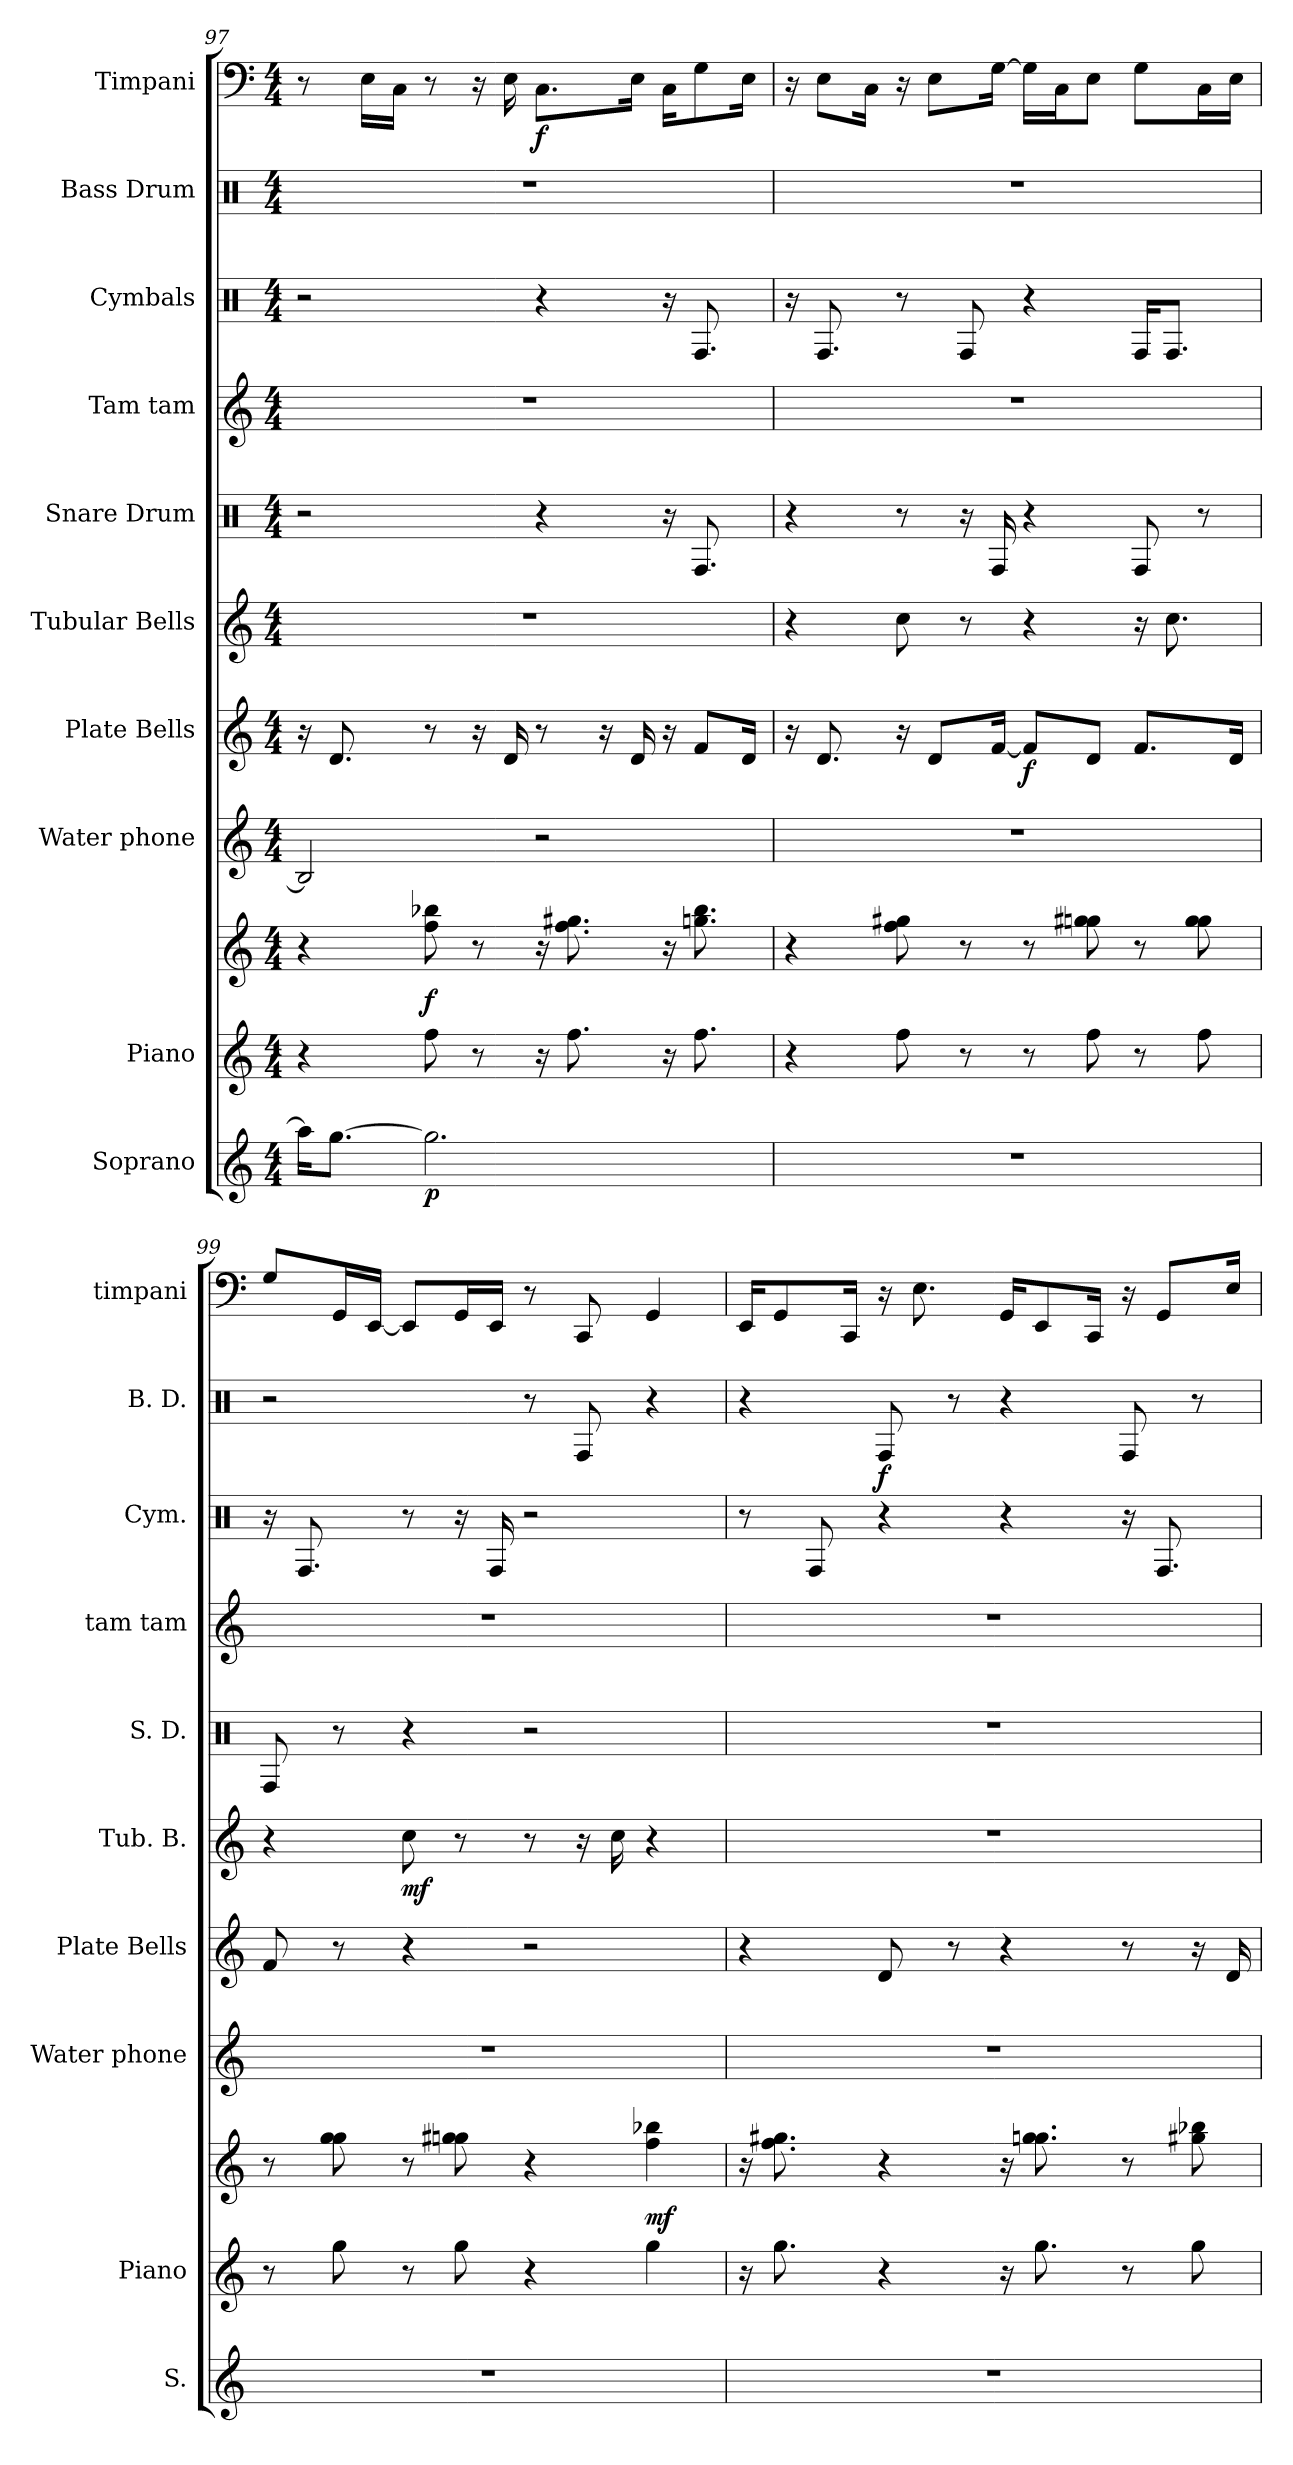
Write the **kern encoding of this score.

**kern	**dynam	**kern	**kern	**dynam	**kern	**kern	**dynam	**kern	**dynam	**kern	**kern	**kern	**kern	**dynam	**kern	**dynam
*part10	*part10	*part9	*part9	*part9	*part8	*part7	*part7	*part6	*part6	*part5	*part4	*part3	*part2	*part2	*part1	*part1
*staff11	*staff11	*staff10	*staff9	*staff9/10	*staff8	*staff7	*staff7	*staff6	*staff6	*staff5	*staff4	*staff3	*staff2	*staff2	*staff1	*staff1
*I"Soprano	*	*I"Piano	*	*	*I"Water phone	*I"Plate Bells	*	*I"Tubular Bells	*	*I"Snare Drum	*I"Tam tam	*I"Cymbals	*I"Bass Drum	*	*I"Timpani	*
*I'S.	*	*I'Piano	*	*	*I'Water phone	*I'Plate Bells	*	*I'Tub. B.	*	*I'S. D.	*I'tam tam	*I'Cym.	*I'B. D.	*	*I'timpani	*
*clefG2	*	*clefG2	*clefG2	*	*clefG2	*clefG2	*	*clefG2	*	*clefX	*clefG2	*clefX	*clefX	*	*clefF4	*
*k[]	*	*k[]	*k[]	*	*k[]	*k[]	*	*k[]	*	*k[]	*k[]	*k[]	*k[]	*	*k[]	*
*C:	*	*C:	*C:	*	*C:	*C:	*	*C:	*	*C:	*C:	*C:	*C:	*	*C:	*
*M4/4	*	*M4/4	*M4/4	*	*M4/4	*M4/4	*	*M4/4	*	*M4/4	*M4/4	*M4/4	*M4/4	*	*M4/4	*
=97	=97	=97	=97	=97	=97	=97	=97	=97	=97	=97	=97	=97	=97	=97	=97	=97
16aai\KL]	.	4r	4r	.	2Bi/]	16r	.	1r	.	2r	1r	2r	1r	.	8r	.
[8.ggi\J	.	.	.	.	.	8.di/	.	.	.	.	.	.	.	.	.	.
.	.	.	.	.	.	.	.	.	.	.	.	.	.	.	16Ei\LL	.
.	.	.	.	.	.	.	.	.	.	.	.	.	.	.	16Ci\JJ	.
2.ggi\]	p	8ffi\	8ffi\ 8bb-Xi	f	.	8r	.	.	.	.	.	.	.	.	8r	.
.	.	8r	8r	.	.	16r	.	.	.	.	.	.	.	.	16r	.
.	.	.	.	.	.	16di/	.	.	.	.	.	.	.	.	16Ei\	.
.	.	16r	16r	.	2r	8r	.	.	.	4r	.	4r	.	.	8.Ci\L	f
.	.	8.ffi\	8.ffi\ 8.gg#Xi	.	.	.	.	.	.	.	.	.	.	.	.	.
.	.	.	.	.	.	16r	.	.	.	.	.	.	.	.	.	.
.	.	.	.	.	.	16di/	.	.	.	.	.	.	.	.	16Ei\Jk	.
.	.	16r	16r	.	.	16r	.	.	.	16r	.	16r	.	.	16Ci\KL	.
.	.	8.ffi\	8.ggni\ 8.bb-i	.	.	8fi/L	.	.	.	8.RFi/	.	8.RFi/	.	.	8Gi\	.
.	.	.	.	.	.	16di/Jk	.	.	.	.	.	.	.	.	16Ei\Jk	.
=98	=98	=98	=98	=98	=98	=98	=98	=98	=98	=98	=98	=98	=98	=98	=98	=98
1r	.	4r	4r	.	1r	16r	.	4r	.	4r	1r	16r	1r	.	16r	.
.	.	.	.	.	.	8.di/	.	.	.	.	.	8.RFi/	.	.	8Ei\L	.
.	.	.	.	.	.	.	.	.	.	.	.	.	.	.	16Ci\Jk	.
.	.	8ffi\	8ffi\ 8gg#Xi	.	.	16r	.	8cci\	.	8r	.	8r	.	.	16r	.
.	.	.	.	.	.	8di/L	.	.	.	.	.	.	.	.	8Ei\L	.
.	.	8r	8r	.	.	.	.	8r	.	16r	.	8RFi/	.	.	.	.
.	.	.	.	.	.	[16fi/Jk	.	.	.	16RFi/	.	.	.	.	[16Gi\Jk	.
.	.	8r	8r	.	.	8fi/L]	f	4r	.	4r	.	4r	.	.	16Gi\LL]	.
.	.	.	.	.	.	.	.	.	.	.	.	.	.	.	16Ci\J	.
.	.	8ffi\	8gg#Xi\ 8ggni	.	.	8di/J	.	.	.	.	.	.	.	.	8Ei\J	.
.	.	8r	8r	.	.	8.fi/L	.	16r	.	8RFi/	.	16RFi/KL	.	.	8Gi\L	.
.	.	.	.	.	.	.	.	8.cci\	.	.	.	8.RFi/J	.	.	.	.
.	.	8ffi\	8ggi\ 8ggi	.	.	.	.	.	.	8r	.	.	.	.	16Ci\L	.
.	.	.	.	.	.	16di/Jk	.	.	.	.	.	.	.	.	16Ei\JJ	.
!!LO:PB:g=z
=99	=99	=99	=99	=99	=99	=99	=99	=99	=99	=99	=99	=99	=99	=99	=99	=99
1r	.	8r	8r	.	1r	8fi/	.	4r	.	8RFi/	1r	16r	2r	.	8Gi/L	.
.	.	.	.	.	.	.	.	.	.	.	.	8.RFi/	.	.	.	.
.	.	8ggi\	8ggi\ 8ggi	.	.	8r	.	.	.	8r	.	.	.	.	16GGi/L	.
.	.	.	.	.	.	.	.	.	.	.	.	.	.	.	[16EEi/JJ	.
.	.	8r	8r	.	.	4r	.	8cci\	mf	4r	.	8r	.	.	8EEi/L]	.
.	.	8ggi\	8gg#Xi\ 8ggni	.	.	.	.	8r	.	.	.	16r	.	.	16GGi/L	.
.	.	.	.	.	.	.	.	.	.	.	.	16RFi/	.	.	16EEi/JJ	.
.	.	4r	4r	.	.	2r	.	8r	.	2r	.	2r	8r	.	8r	.
.	.	.	.	.	.	.	.	16r	.	.	.	.	8RFi/	.	8CCi/	.
.	.	.	.	.	.	.	.	16cci\	.	.	.	.	.	.	.	.
.	.	4ggi\	4ffi\ 4bb-Xi	mf	.	.	.	4r	.	.	.	.	4r	.	4GGi/	.
=100	=100	=100	=100	=100	=100	=100	=100	=100	=100	=100	=100	=100	=100	=100	=100	=100
1r	.	16r	16r	.	1r	4r	.	1r	.	1r	1r	8r	4r	.	16EEi/KL	.
.	.	8.ggi\	8.ffi\ 8.gg#Xi	.	.	.	.	.	.	.	.	.	.	.	8GGi/	.
.	.	.	.	.	.	.	.	.	.	.	.	8RFi/	.	.	.	.
.	.	.	.	.	.	.	.	.	.	.	.	.	.	.	16CCi/Jk	.
.	.	4r	4r	.	.	8di/	.	.	.	.	.	4r	8RFi/	f	16r	.
.	.	.	.	.	.	.	.	.	.	.	.	.	.	.	8.Ei\	.
.	.	.	.	.	.	8r	.	.	.	.	.	.	8r	.	.	.
.	.	16r	16r	.	.	4r	.	.	.	.	.	4r	4r	.	16GGi/KL	.
.	.	8.ggi\	8.ggni\ 8.ggi	.	.	.	.	.	.	.	.	.	.	.	8EEi/	.
.	.	.	.	.	.	.	.	.	.	.	.	.	.	.	16CCi/Jk	.
.	.	8r	8r	.	.	8r	.	.	.	.	.	16r	8RFi/	.	16r	.
.	.	.	.	.	.	.	.	.	.	.	.	8.RFi/	.	.	8GGi/L	.
.	.	8ggi\	8gg#Xi\ 8bb-Xi	.	.	16r	.	.	.	.	.	.	8r	.	.	.
.	.	.	.	.	.	16di/	.	.	.	.	.	.	.	.	16Ei/Jk	.
=	=	=	=	=	=	=	=	=	=	=	=	=	=	=	=	=
*-	*-	*-	*-	*-	*-	*-	*-	*-	*-	*-	*-	*-	*-	*-	*-	*-
